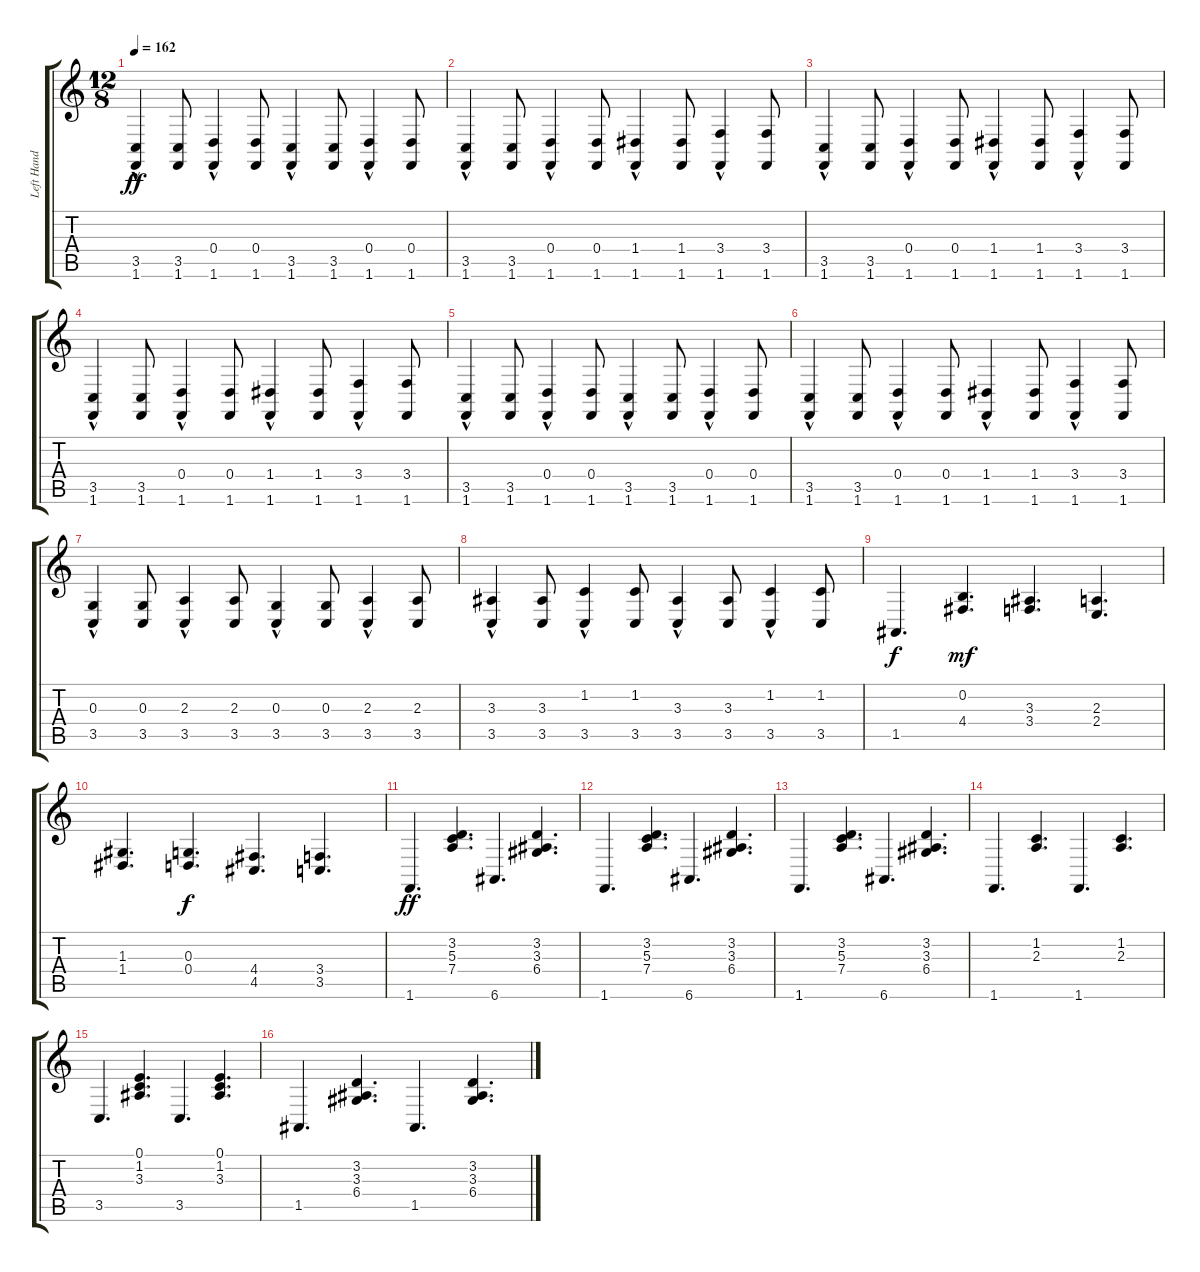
\track ("Left Hand" "Left Hand") {instrument acousticgrandpiano}
\staff {score tabs}
\tuning (E4 B3 G3 D3 A2 E2) {hide}
\ts (12 8)
\tempo 162
\clef g2
\ks c
(3.5{hac} 1.6{hac}).4{dy ff} (3.5 1.6).8 (0.4{hac} 1.6{hac}).4 (0.4 1.6).8 (3.5{hac} 1.6{hac}).4 (3.5 1.6).8 (0.4{hac} 1.6{hac}).4 (0.4 1.6).8 |
(3.5{hac} 1.6{hac}).4 (3.5 1.6).8 (0.4{hac} 1.6{hac}).4 (0.4 1.6).8 (1.4{hac} 1.6{hac}).4 (1.4 1.6).8 (3.4{hac} 1.6{hac}).4 (3.4 1.6).8 |
(3.5{hac} 1.6{hac}).4 (3.5 1.6).8 (0.4{hac} 1.6{hac}).4 (0.4 1.6).8 (1.4{hac} 1.6{hac}).4 (1.4 1.6).8 (3.4{hac} 1.6{hac}).4 (3.4 1.6).8 |
(3.5{hac} 1.6{hac}).4 (3.5 1.6).8 (0.4{hac} 1.6{hac}).4 (0.4 1.6).8 (1.4{hac} 1.6{hac}).4 (1.4 1.6).8 (3.4{hac} 1.6{hac}).4 (3.4 1.6).8 |
(3.5{hac} 1.6{hac}).4 (3.5 1.6).8 (0.4{hac} 1.6{hac}).4 (0.4 1.6).8 (3.5{hac} 1.6{hac}).4 (3.5 1.6).8 (0.4{hac} 1.6{hac}).4 (0.4 1.6).8 |
(3.5{hac} 1.6{hac}).4 (3.5 1.6).8 (0.4{hac} 1.6{hac}).4 (0.4 1.6).8 (1.4{hac} 1.6{hac}).4 (1.4 1.6).8 (3.4{hac} 1.6{hac}).4 (3.4 1.6).8 |
(0.3{hac} 3.5{hac}).4 (0.3 3.5).8 (2.3{hac} 3.5{hac}).4 (2.3 3.5).8 (0.3{hac} 3.5{hac}).4 (0.3 3.5).8 (2.3{hac} 3.5{hac}).4 (2.3 3.5).8 |
(3.3{hac} 3.5{hac}).4 (3.3 3.5).8 (1.2{hac} 3.5{hac}).4 (1.2 3.5).8 (3.3{hac} 3.5{hac}).4 (3.3 3.5).8 (1.2{hac} 3.5{hac}).4 (1.2 3.5).8 |
1.5.4{d dy f} (0.2 4.4).4{d dy mf} (3.3 3.4).4{d} (2.3 2.4).4{d} |
(1.3 1.4).4{d} (0.3 0.4).4{d dy f} (4.4 4.5).4{d} (3.4 3.5).4{d} |
1.6.4{d dy ff} (3.2 5.3 7.4).4{d} 6.6.4{d} (3.2 3.3 6.4).4{d} |
1.6.4{d} (3.2 5.3 7.4).4{d} 6.6.4{d} (3.2 3.3 6.4).4{d} |
1.6.4{d} (3.2 5.3 7.4).4{d} 6.6.4{d} (3.2 3.3 6.4).4{d} |
1.6.4{d} (1.2 2.3).4{d} 1.6.4{d} (1.2 2.3).4{d} |
3.5.4{d} (0.1 1.2 3.3).4{d} 3.5.4{d} (0.1 1.2 3.3).4{d} |
1.5.4{d} (3.2 3.3 6.4).4{d} 1.5.4{d} (3.2 3.3 6.4).4{d}
